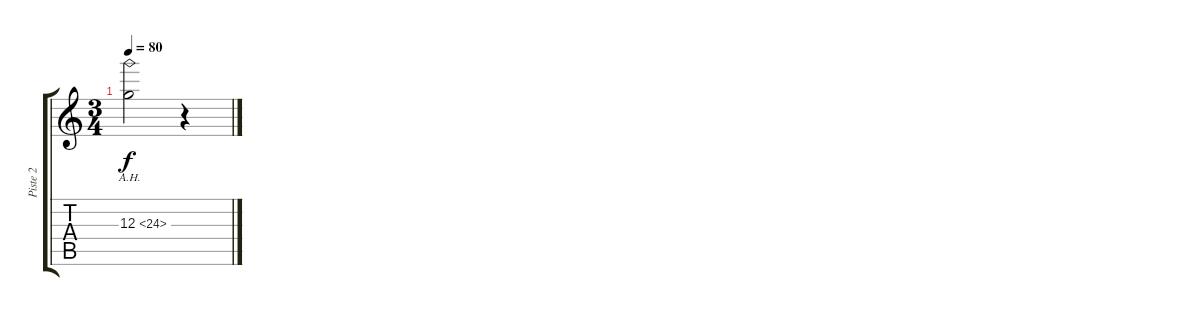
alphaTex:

\track ("Piste 2" "Piste 2") {instrument overdrivenguitar}
\staff {score tabs}
\tuning (E4 B3 G3 D3 A2 E2) {hide}
\ts (3 4)
\tempo 80
\clef g2
\ks c
12.3{ah 12}.2{dy f} r.4
